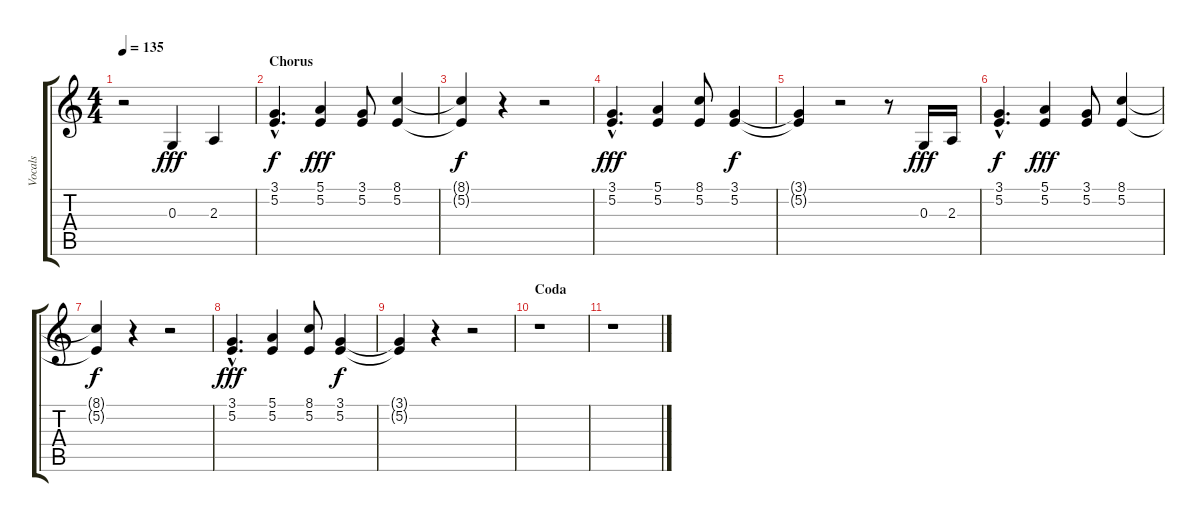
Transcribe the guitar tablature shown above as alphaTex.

\track ("Vocals" "Vocals") {instrument clarinet}
\staff {score tabs}
\tuning (E4 B3 G3 D3 A2 E2) {hide}
\ts (4 4)
\tempo 135
\clef g2
\ks c
r.2{dy fff} 0.3.4 2.3.4 |
\section ("" "Chorus")
(3.1{hac} 5.2{hac}).4{d txt " " dy f} (5.1 5.2).4{txt " " dy fff} (3.1 5.2).8{txt " "} (8.1 5.2).4{txt " "} |
(8.1{t} 5.2{t}).4{dy f} r.4 r.2 |
(3.1{hac} 5.2{hac}).4{d txt " " dy fff} (5.1 5.2).4{txt " "} (8.1 5.2).8{txt " "} (3.1 5.2).4{txt " " dy f} |
(3.1{t} 5.2{t}).4 r.2 r.8 0.3.16{dy fff} 2.3.16 |
(3.1{hac} 5.2{hac}).4{d txt " " dy f} (5.1 5.2).4{txt " " dy fff} (3.1 5.2).8{txt " "} (8.1 5.2).4{txt " "} |
(8.1{t} 5.2{t}).4{dy f} r.4 r.2 |
(3.1{hac} 5.2{hac}).4{d txt " " dy fff} (5.1 5.2).4{txt " "} (8.1 5.2).8{txt " "} (3.1 5.2).4{txt " " dy f} |
(3.1{t} 5.2{t}).4 r.4 r.2 |
\section ("" "Coda")
r.1 |
r.1
